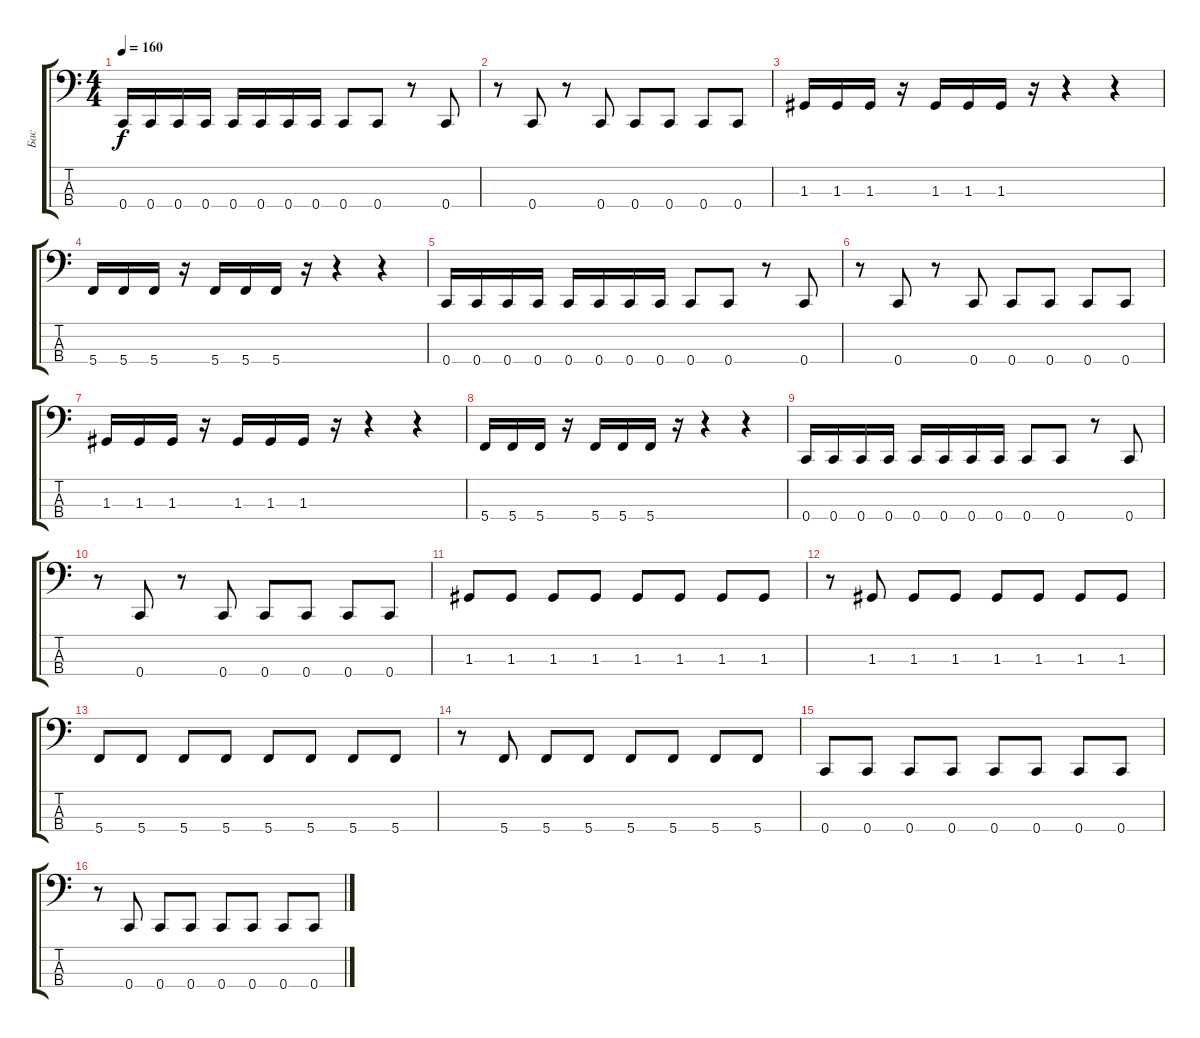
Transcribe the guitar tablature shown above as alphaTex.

\track ("Бас" "Бас") {instrument electricbassfinger}
\staff {score tabs}
\tuning (F2 C2 G1 C1) {hide}
\ts (4 4)
\tempo 160
\clef f4
\ks c
0.4.16{dy f} 0.4.16 0.4.16 0.4.16 0.4.16 0.4.16 0.4.16 0.4.16 0.4.8 0.4.8 r.8 0.4.8 |
r.8 0.4.8 r.8 0.4.8 0.4.8 0.4.8 0.4.8 0.4.8 |
1.3.16 1.3.16 1.3.16 r.16 1.3.16 1.3.16 1.3.16 r.16 r.4 r.4 |
5.4.16 5.4.16 5.4.16 r.16 5.4.16 5.4.16 5.4.16 r.16 r.4 r.4 |
0.4.16 0.4.16 0.4.16 0.4.16 0.4.16 0.4.16 0.4.16 0.4.16 0.4.8 0.4.8 r.8 0.4.8 |
r.8 0.4.8 r.8 0.4.8 0.4.8 0.4.8 0.4.8 0.4.8 |
1.3.16 1.3.16 1.3.16 r.16 1.3.16 1.3.16 1.3.16 r.16 r.4 r.4 |
5.4.16 5.4.16 5.4.16 r.16 5.4.16 5.4.16 5.4.16 r.16 r.4 r.4 |
0.4.16 0.4.16 0.4.16 0.4.16 0.4.16 0.4.16 0.4.16 0.4.16 0.4.8 0.4.8 r.8 0.4.8 |
r.8 0.4.8 r.8 0.4.8 0.4.8 0.4.8 0.4.8 0.4.8 |
1.3.8 1.3.8 1.3.8 1.3.8 1.3.8 1.3.8 1.3.8 1.3.8 |
r.8 1.3.8 1.3.8 1.3.8 1.3.8 1.3.8 1.3.8 1.3.8 |
5.4.8 5.4.8 5.4.8 5.4.8 5.4.8 5.4.8 5.4.8 5.4.8 |
r.8 5.4.8 5.4.8 5.4.8 5.4.8 5.4.8 5.4.8 5.4.8 |
0.4.8 0.4.8 0.4.8 0.4.8 0.4.8 0.4.8 0.4.8 0.4.8 |
r.8 0.4.8 0.4.8 0.4.8 0.4.8 0.4.8 0.4.8 0.4.8
